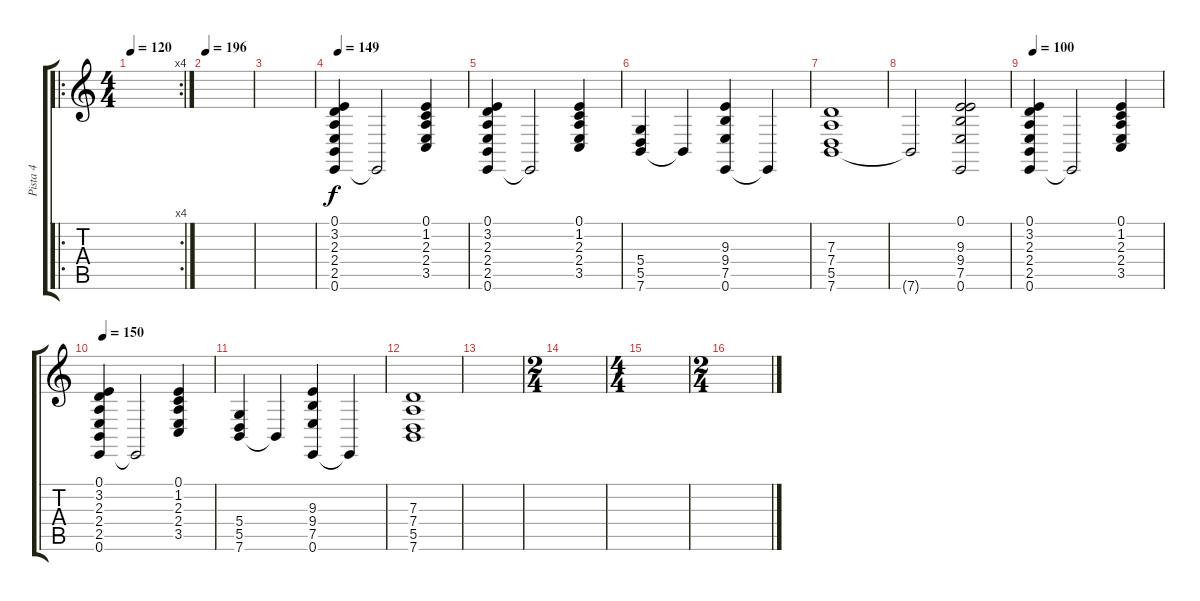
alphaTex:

\track ("Pista 4" "Pista 4") {instrument fx4atmosphere}
\staff {score tabs}
\tuning (E4 B3 G3 D3 A2 E2) {hide}
\ro
\rc 4
\ts (4 4)
\tempo 120
\clef g2
\ks c
|
\tempo 196
|
|
\tempo 149
(0.1 3.2 2.3 2.4 2.5 0.6).4{volume 7 instrument fx4atmosphere} 0.6{t}.2 (0.1 1.2 2.3 2.4 3.5).4 |
(0.1 3.2 2.3 2.4 2.5 0.6).4 0.6{t}.2 (0.1 1.2 2.3 2.4 3.5).4 |
(5.4 5.5 7.6).4 7.6{t}.4 (9.3 9.4 7.5 0.6).4 0.6{t}.4 |
(7.3 7.4 5.5 7.6).1 |
7.6{t}.2 (0.1 9.3 9.4 7.5 0.6).2 |
\tempo 100
(0.1 3.2 2.3 2.4 2.5 0.6).4 0.6{t}.2 (0.1 1.2 2.3 2.4 3.5).4 |
\tempo 150
(0.1 3.2 2.3 2.4 2.5 0.6).4 0.6{t}.2 (0.1 1.2 2.3 2.4 3.5).4 |
(5.4 5.5 7.6).4 7.6{t}.4 (9.3 9.4 7.5 0.6).4 0.6{t}.4 |
(7.3 7.4 5.5 7.6).1 |
|
\ts (2 4)
|
\ts (4 4)
|
\ts (2 4)
